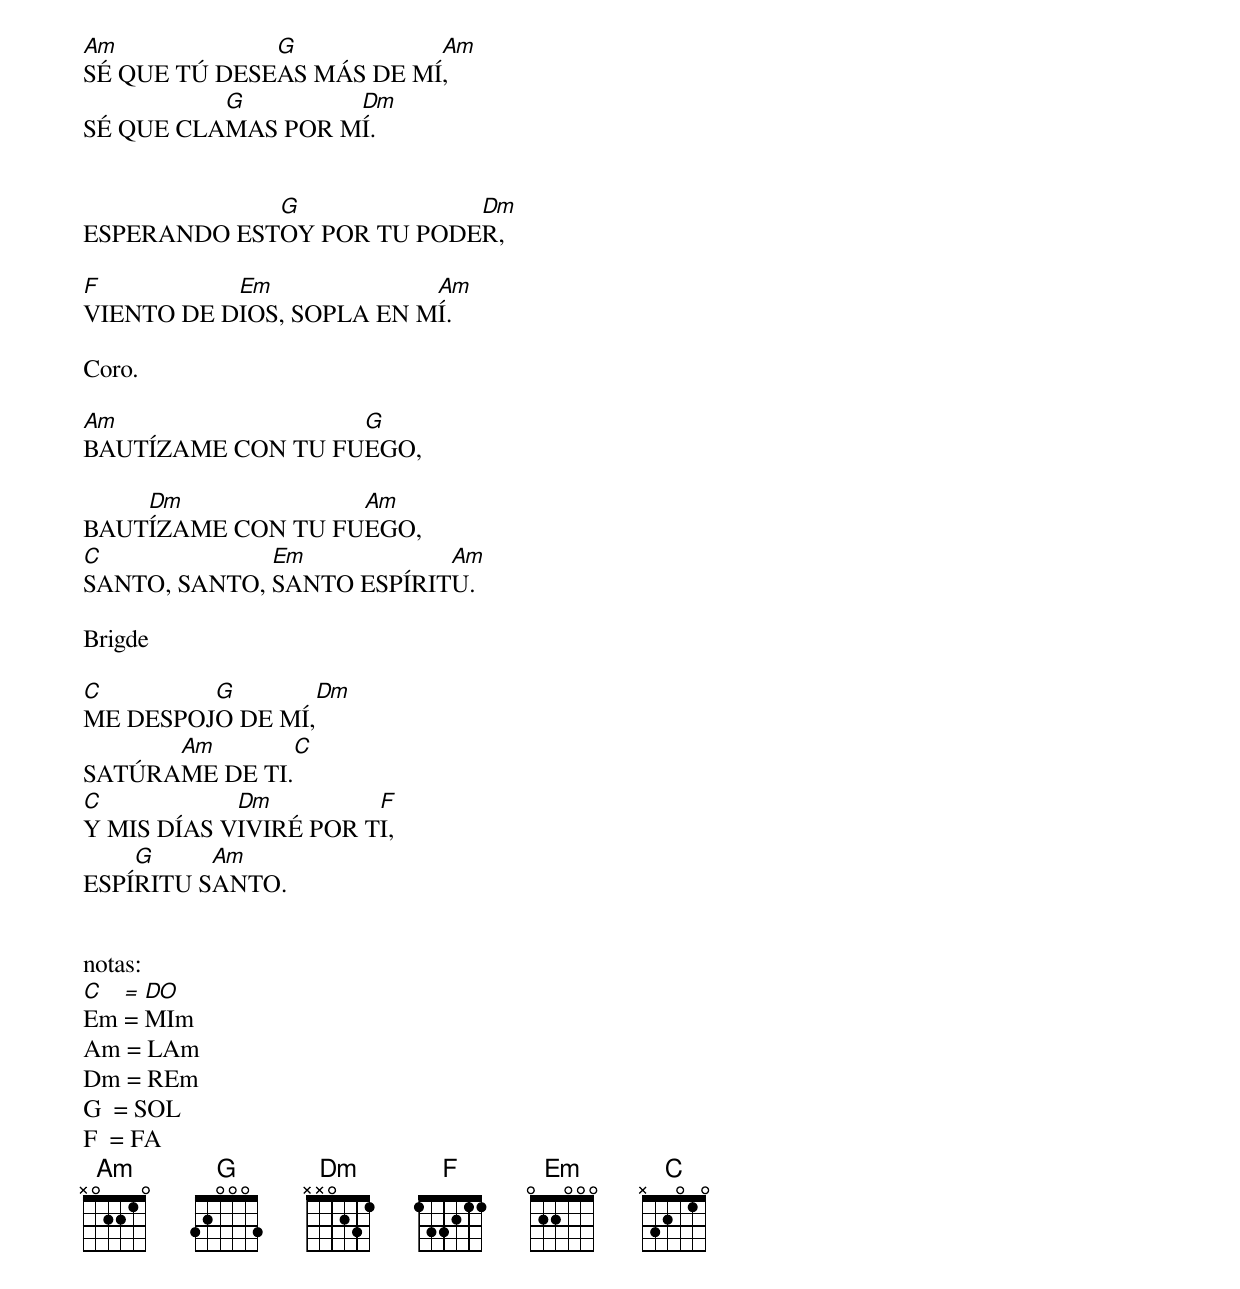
Am            G           Am
SÉ QUE TÚ DESEAS MÁS DE MÍ,
          G        Dm
SÉ QUE CLAMAS POR MÍ.


             G             Dm
ESPERANDO ESTOY POR TU PODER,

F          Em             Am
VIENTO DE DIOS, SOPLA EN MÍ.

Coro.

Am                 G
BAUTÍZAME CON TU FUEGO,

    Dm             Am
BAUTÍZAME CON TU FUEGO,
C             Em           Am
SANTO, SANTO, SANTO ESPÍRITU.

Brigde

C        G         Dm
ME DESPOJO DE MÍ,
      Am           C
SATÚRAME DE TI.
C           Dm         F
Y MIS DÍAS VIVIRÉ POR TI,
    G     Am
ESPÍRITU SANTO.


notas:
C  = DO
Em = MIm
Am = LAm
Dm = REm
G  = SOL
F  = FA
